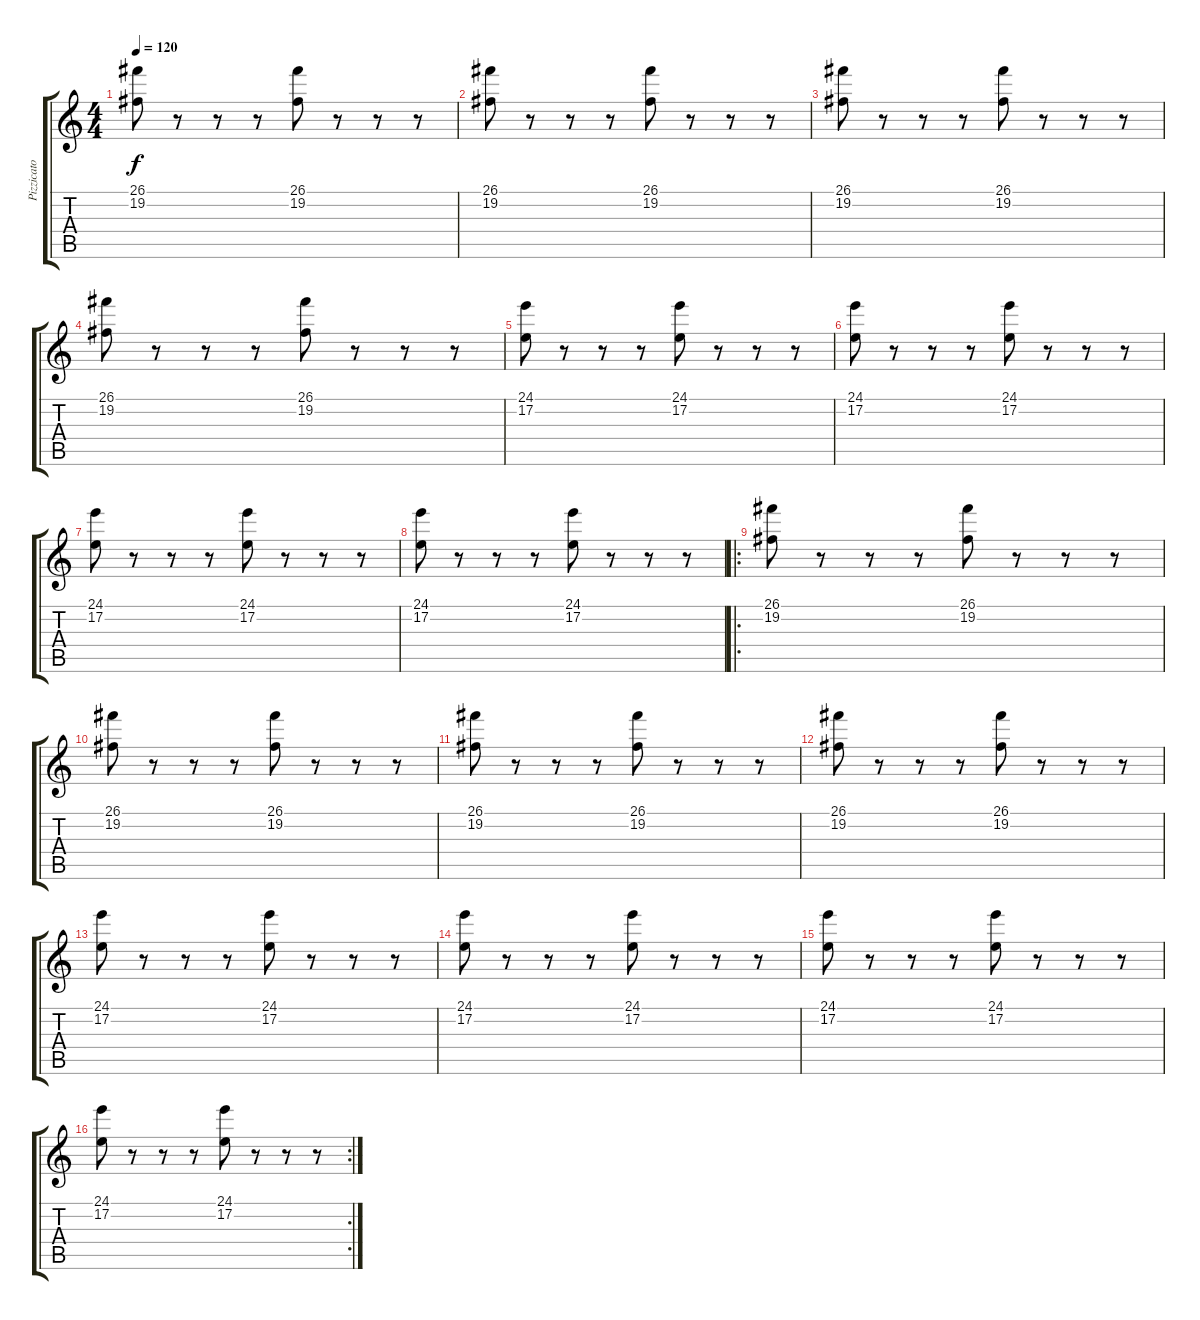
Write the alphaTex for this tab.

\track ("Pizzicato" "Pizzicato") {instrument vibraphone}
\staff {score tabs}
\tuning (E4 B3 G3 D3 A2 E2) {hide}
\ts (4 4)
\tempo 120
\clef g2
\ks c
(26.1 19.2).8{dy f} r.8 r.8 r.8 (26.1 19.2).8 r.8 r.8 r.8 |
(26.1 19.2).8 r.8 r.8 r.8 (26.1 19.2).8 r.8 r.8 r.8 |
(26.1 19.2).8 r.8 r.8 r.8 (26.1 19.2).8 r.8 r.8 r.8 |
(26.1 19.2).8 r.8 r.8 r.8 (26.1 19.2).8 r.8 r.8 r.8 |
(24.1 17.2).8 r.8 r.8 r.8 (24.1 17.2).8 r.8 r.8 r.8 |
(24.1 17.2).8 r.8 r.8 r.8 (24.1 17.2).8 r.8 r.8 r.8 |
(24.1 17.2).8 r.8 r.8 r.8 (24.1 17.2).8 r.8 r.8 r.8 |
(24.1 17.2).8 r.8 r.8 r.8 (24.1 17.2).8 r.8 r.8 r.8 |
\ro
(26.1 19.2).8 r.8 r.8 r.8 (26.1 19.2).8 r.8 r.8 r.8 |
(26.1 19.2).8 r.8 r.8 r.8 (26.1 19.2).8 r.8 r.8 r.8 |
(26.1 19.2).8 r.8 r.8 r.8 (26.1 19.2).8 r.8 r.8 r.8 |
(26.1 19.2).8 r.8 r.8 r.8 (26.1 19.2).8 r.8 r.8 r.8 |
(24.1 17.2).8 r.8 r.8 r.8 (24.1 17.2).8 r.8 r.8 r.8 |
(24.1 17.2).8 r.8 r.8 r.8 (24.1 17.2).8 r.8 r.8 r.8 |
(24.1 17.2).8 r.8 r.8 r.8 (24.1 17.2).8 r.8 r.8 r.8 |
\rc 2
(24.1 17.2).8 r.8 r.8 r.8 (24.1 17.2).8 r.8 r.8 r.8
